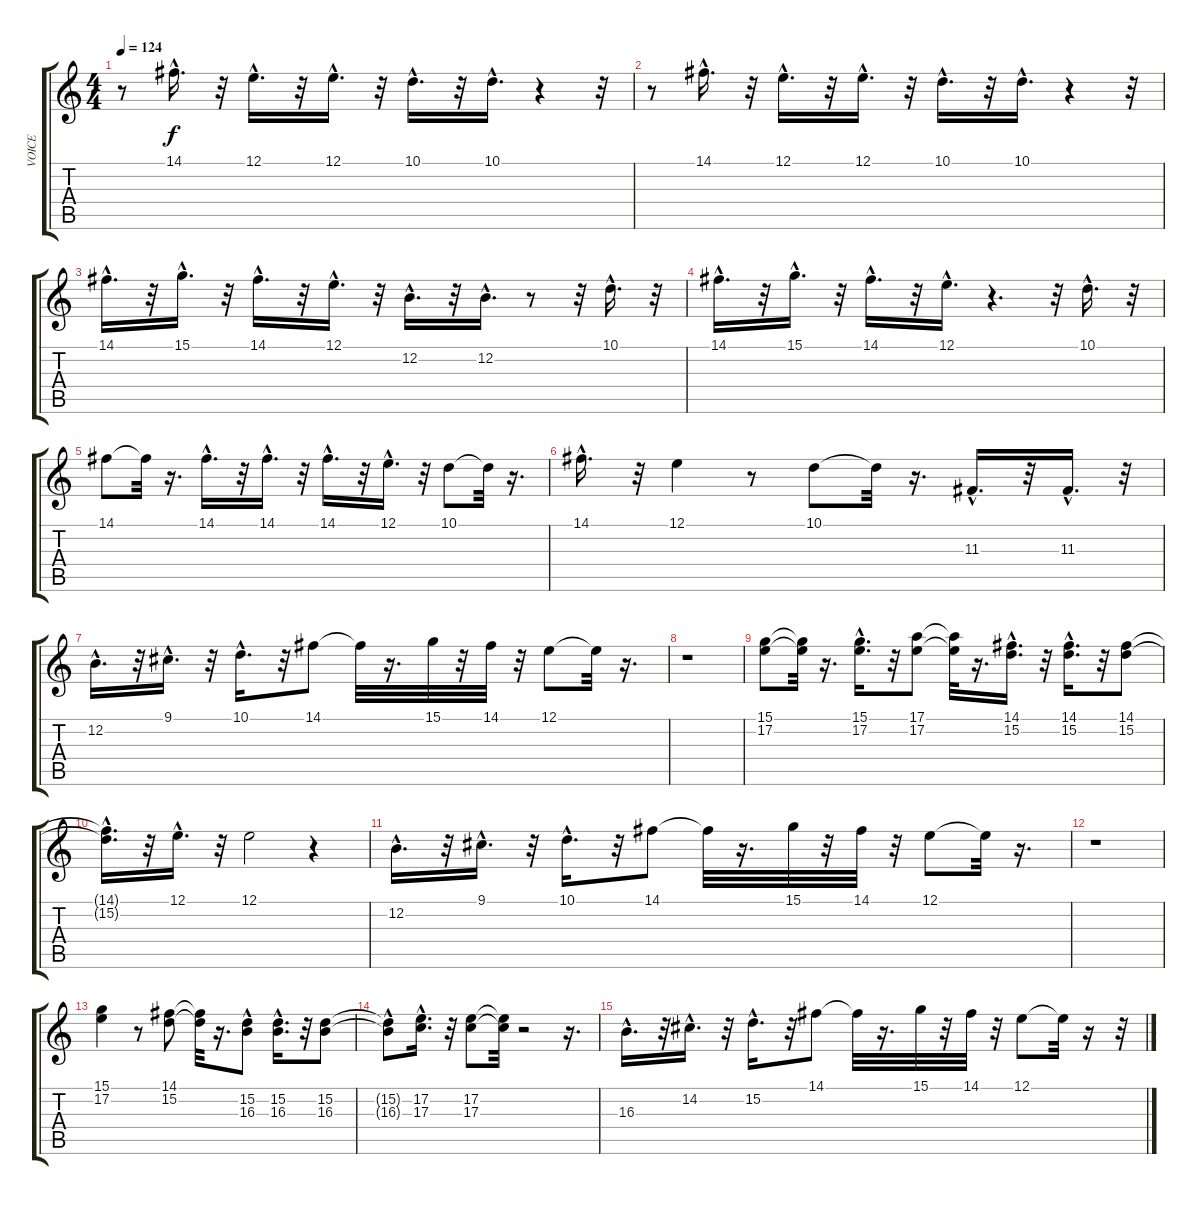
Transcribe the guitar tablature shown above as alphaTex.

\track ("VOICE" "VOICE") {instrument fx7echoes}
\staff {score tabs}
\tuning (E4 B3 G3 D3 A2 E2) {hide}
\ts (4 4)
\tempo 124
\clef g2
\ks c
r.8{dy f} 14.1{hac}.16{d} r.32 12.1{hac}.16{d} r.32 12.1{hac}.16{d} r.32 10.1{hac}.16{d} r.32 10.1{hac}.16{d} r.4 r.32 |
r.8 14.1{hac}.16{d} r.32 12.1{hac}.16{d} r.32 12.1{hac}.16{d} r.32 10.1{hac}.16{d} r.32 10.1{hac}.16{d} r.4 r.32 |
14.1{hac}.16{d} r.32 15.1{hac}.16{d} r.32 14.1{hac}.16{d} r.32 12.1{hac}.16{d} r.32 12.2{hac}.16{d} r.32 12.2{hac}.16{d} r.8 r.32 10.1{hac}.16{d} r.32 |
14.1{hac}.16{d} r.32 15.1{hac}.16{d} r.32 14.1{hac}.16{d} r.32 12.1{hac}.16{d} r.4{d} r.32 10.1{hac}.16{d} r.32 |
14.1.8 14.1{t}.32 r.16{d} 14.1{hac}.16{d} r.32 14.1{hac}.16{d} r.32 14.1{hac}.16{d} r.32 12.1{hac}.16{d} r.32 10.1.8 10.1{t}.32 r.16{d} |
14.1{hac}.16{d} r.32 12.1.4 r.8 10.1.8 10.1{t}.32 r.16{d} 11.3{hac}.16{d} r.32 11.3{hac}.16{d} r.32 |
12.2{hac}.16{d} r.32 9.1{hac}.16{d} r.32 10.1{hac}.16{d} r.32 14.1.8 14.1{t}.32 r.16{d} 15.1.32 r.32 14.1.32 r.32 12.1.8 12.1{t}.32 r.16{d} |
r.1 |
(15.1 17.2).8 (15.1{t} 17.2{t}).32 r.16{d} (15.1{hac} 17.2{hac}).16{d} r.32 (17.1 17.2).8 (17.1{t} 17.2{t}).32 r.16{d} (14.1{hac} 15.2{hac}).16{d} r.32 (14.1{hac} 15.2{hac}).16{d} r.32 (14.1 15.2).8 |
(14.1{hac t} 15.2{hac t}).16{d} r.32 12.1{hac}.16{d} r.32 12.1.2 r.4 |
12.2{hac}.16{d} r.32 9.1{hac}.16{d} r.32 10.1{hac}.16{d} r.32 14.1.8 14.1{t}.32 r.16{d} 15.1.32 r.32 14.1.32 r.32 12.1.8 12.1{t}.32 r.16{d} |
r.1 |
(15.1 17.2).4 r.8 (14.1 15.2).8 (14.1{t} 15.2{t}).32 r.16{d} (15.2{hac} 16.3).8 (15.2{hac} 16.3{hac}).16{d} r.32 (15.2 16.3).8 |
(15.2{hac t} 16.3{hac t}).8 (17.2{hac} 17.3{hac}).16{d} r.32 (17.2 17.3).8 (17.2{t} 17.3{t}).32 r.2 r.16{d} |
16.3{hac}.16{d} r.32 14.2{hac}.16{d} r.32 15.2{hac}.16{d} r.32 14.1.8 14.1{t}.32 r.16{d} 15.1.32 r.32 14.1.32 r.32 12.1.8 12.1{t}.32 r.16 r.32
